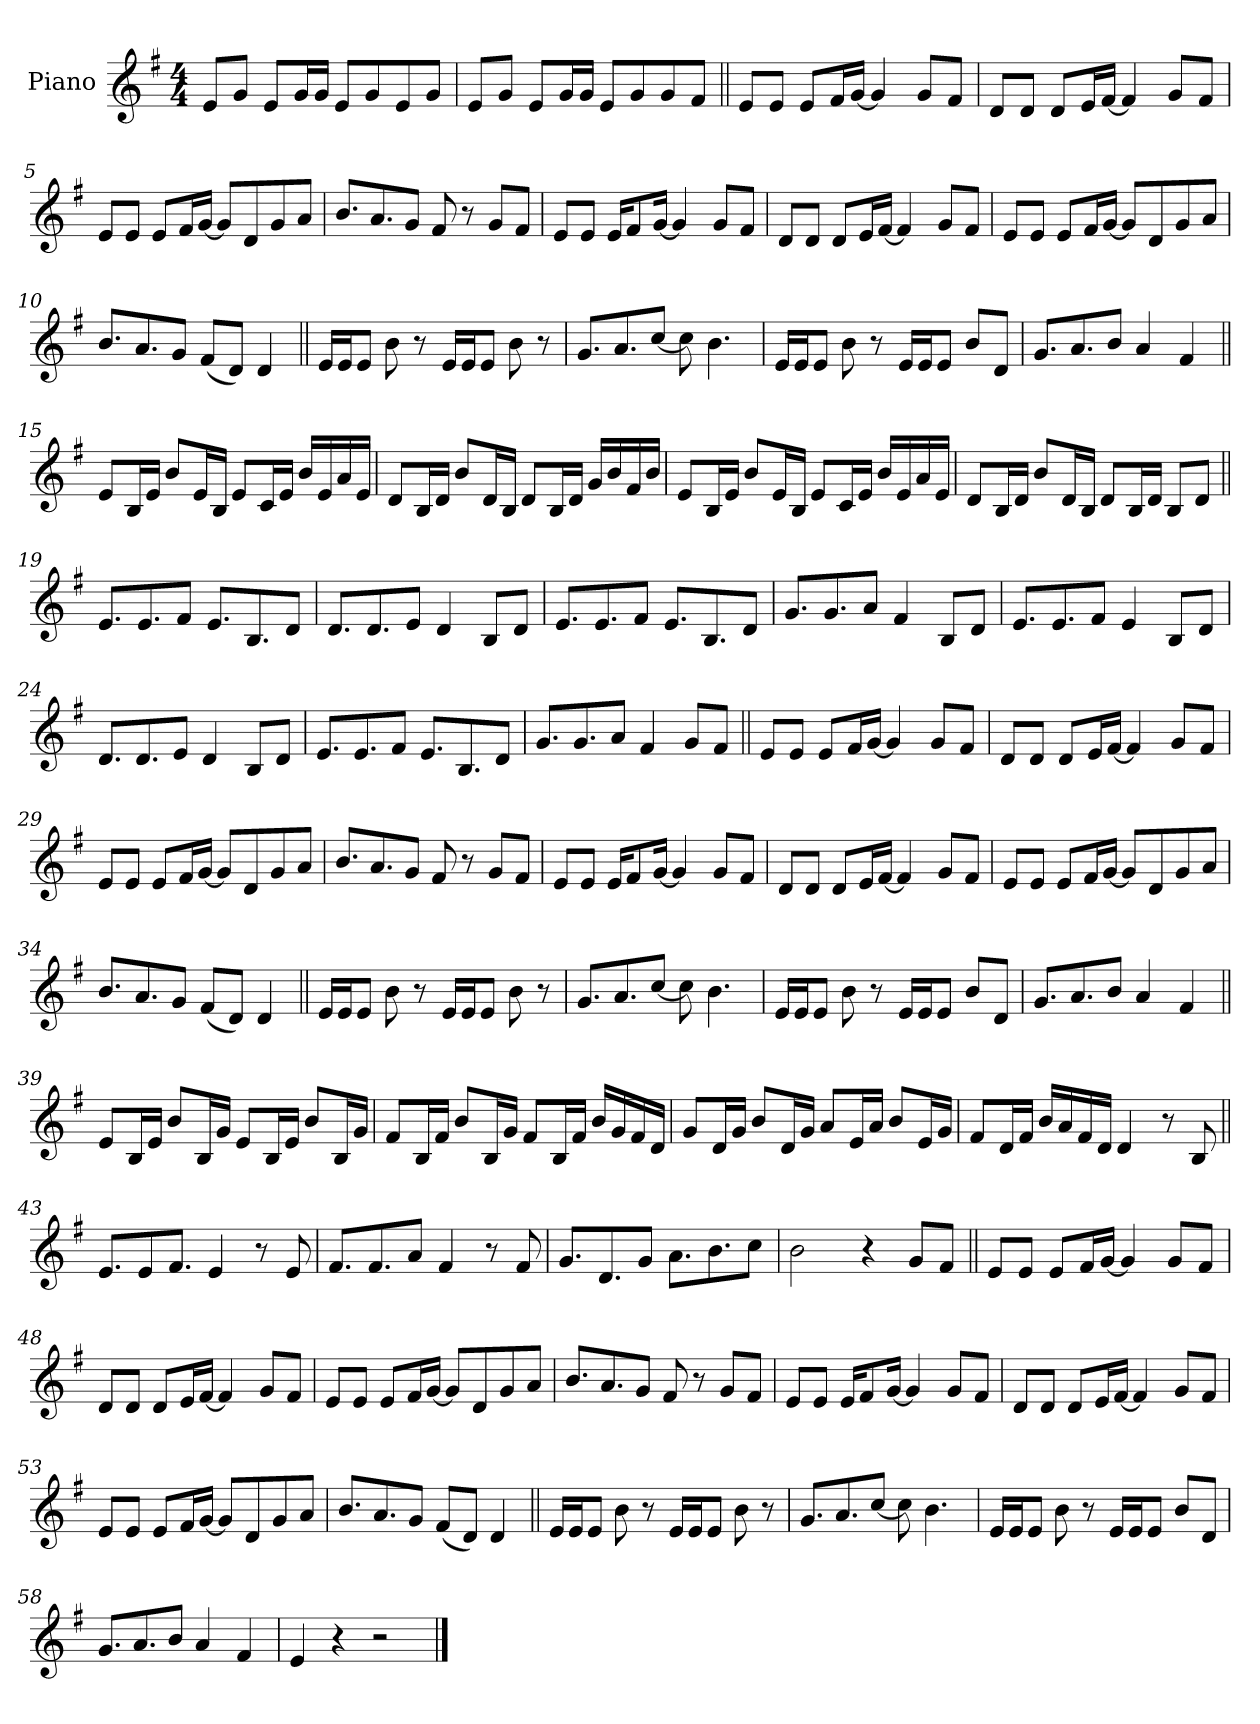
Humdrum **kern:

**kern
*part1
*staff1
*I"Piano
*I'Pno.
*clefG2
*k[f#]
*M4/4
*MM84
=1
8e!L
8g!J
8e!L
16g!L
16g!JJ
8e!L
8g!
8e!
8g!J
=2
8e!L
8g!J
8e!L
16g!L
16g!JJ
8e!L
8g!
8g
8f#J
=3||
8eL
8eJ
8eL
16f#L
[16gJJ
4g]
8gL
8f#J
=4
8dL
8dJ
8dL
16eL
[16f#JJ
4f#]
8gL
8f#J
=5
8eL
8eJ
8eL
16f#L
[16gJJ
8gL]
8d
8g
8aJ
=6
8.bL
8.a
8gJ
8f#
8r
8gL
8f#J
=7
8eL
8eJ
16eKL
8f#
[16gJk
4g]
8gL
8f#J
=8
8dL
8dJ
8dL
16eL
[16f#JJ
4f#]
8gL
8f#J
=9
8eL
8eJ
8eL
16f#L
[16gJJ
8gL]
8d
8g
8aJ
=10
8.bL
8.a
8gJ
(<8f#L
8dJ)
4d
=11||
16eLL
16e!J
8e!J
8b
8r
16e!LL
16e!J
8e!J
8b
8r
=12
8.gL
8.a
[8ccJ
8cc]
4.b
=13
16e!LL
16e!J
8e!J
8b
8r
16e!LL
16e!J
8e!J
8bL
8dJ
=14
8.gL
8.a
8bJ
4a
4f#
=15||
8eL
16B!L
16e!JJ
8b!L
16e!L
16B!JJ
8e!L
16c!L
16e!JJ
16b!LL
16e!
16a!
16e!JJ
=16
8d!L
16B!L
16d!JJ
8b!L
16d!L
16B!JJ
8d!L
16B!L
16d!JJ
16g!LL
16b!
16f#!
16b!JJ
=17
8e!L
16B!L
16e!JJ
8b!L
16e!L
16B!JJ
8e!L
16c!L
16e!JJ
16b!LL
16e!
16a!
16e!JJ
=18
8d!L
16B!L
16d!JJ
8b!L
16d!L
16B!JJ
8d!L
16B!L
16d!JJ
8BL
8dJ
=19||
8.eL
8.e
8f#J
8.eL
8.B
8dJ
=20
8.dL
8.d
8eJ
4d
8BL
8dJ
=21
8.eL
8.e
8f#J
8.eL
8.B
8dJ
=22
8.gL
8.g
8aJ
4f#
8BL
8dJ
=23
8.eL
8.e
8f#J
4e
8BL
8dJ
=24
8.dL
8.d
8eJ
4d
8BL
8dJ
=25
8.eL
8.e
8f#J
8.eL
8.B
8dJ
=26
8.gL
8.g
8aJ
4f#
8gL
8f#J
=27||
8eL
8eJ
8eL
16f#L
[16gJJ
4g]
8gL
8f#J
=28
8dL
8dJ
8dL
16eL
[16f#JJ
4f#]
8gL
8f#J
=29
8eL
8eJ
8eL
16f#L
[16gJJ
8gL]
8d
8g
8aJ
=30
8.bL
8.a
8gJ
8f#
8r
8gL
8f#J
=31
8eL
8eJ
16eKL
8f#
[16gJk
4g]
8gL
8f#J
=32
8dL
8dJ
8dL
16eL
[16f#JJ
4f#]
8gL
8f#J
=33
8eL
8eJ
8eL
16f#L
[16gJJ
8gL]
8d
8g
8aJ
=34
8.bL
8.a
8gJ
(<8f#L
8dJ)
4d
=35||
16eLL
16e!J
8e!J
8b
8r
16e!LL
16e!J
8e!J
8b
8r
=36
8.gL
8.a
[8ccJ
8cc]
4.b
=37
16e!LL
16e!J
8e!J
8b
8r
16e!LL
16e!J
8e!J
8bL
8dJ
=38
8.gL
8.a
8bJ
4a
4f#
=39||
8eL
16B!L
16e!JJ
8b!L
16B!L
16g!JJ
8e!L
16B!L
16e!JJ
8b!L
16B!L
16g!JJ
=40
8f#!L
16B!L
16f#!JJ
8b!L
16B!L
16g!JJ
8f#!L
16B!L
16f#!JJ
16b!LL
16g!
16f#!
16d!JJ
=41
8g!L
16d!L
16g!JJ
8b!L
16d!L
16g!JJ
8a!L
16e!L
16a!JJ
8b!L
16e!L
16g!JJ
=42
8f#!L
16d!L
16f#!JJ
16b!LL
16a!
16f#!
16d!JJ
4d!
8r
8B
=43||
8.eL
8e
8.f#J
4e
8r
8e
=44
8.f#L
8.f#
8aJ
4f#
8r
8f#
=45
8.gL
8.d
8gJ
8.aL
8.b
8ccJ
=46
2b
4r
8gL
8f#J
=47||
8eL
8eJ
8eL
16f#L
[16gJJ
4g]
8gL
8f#J
=48
8dL
8dJ
8dL
16eL
[16f#JJ
4f#]
8gL
8f#J
=49
8eL
8eJ
8eL
16f#L
[16gJJ
8gL]
8d
8g
8aJ
=50
8.bL
8.a
8gJ
8f#
8r
8gL
8f#J
=51
8eL
8eJ
16eKL
8f#
[16gJk
4g]
8gL
8f#J
=52
8dL
8dJ
8dL
16eL
[16f#JJ
4f#]
8gL
8f#J
=53
8eL
8eJ
8eL
16f#L
[16gJJ
8gL]
8d
8g
8aJ
=54
8.bL
8.a
8gJ
(<8f#L
8dJ)
4d
=55||
16eLL
16e!J
8e!J
8b
8r
16e!LL
16e!J
8e!J
8b
8r
=56
8.gL
8.a
[8ccJ
8cc]
4.b
=57
16e!LL
16e!J
8e!J
8b
8r
16e!LL
16e!J
8e!J
8bL
8dJ
=58
8.gL
8.a
8bJ
4a
4f#
=59
4e
4r
2r
==
*-
